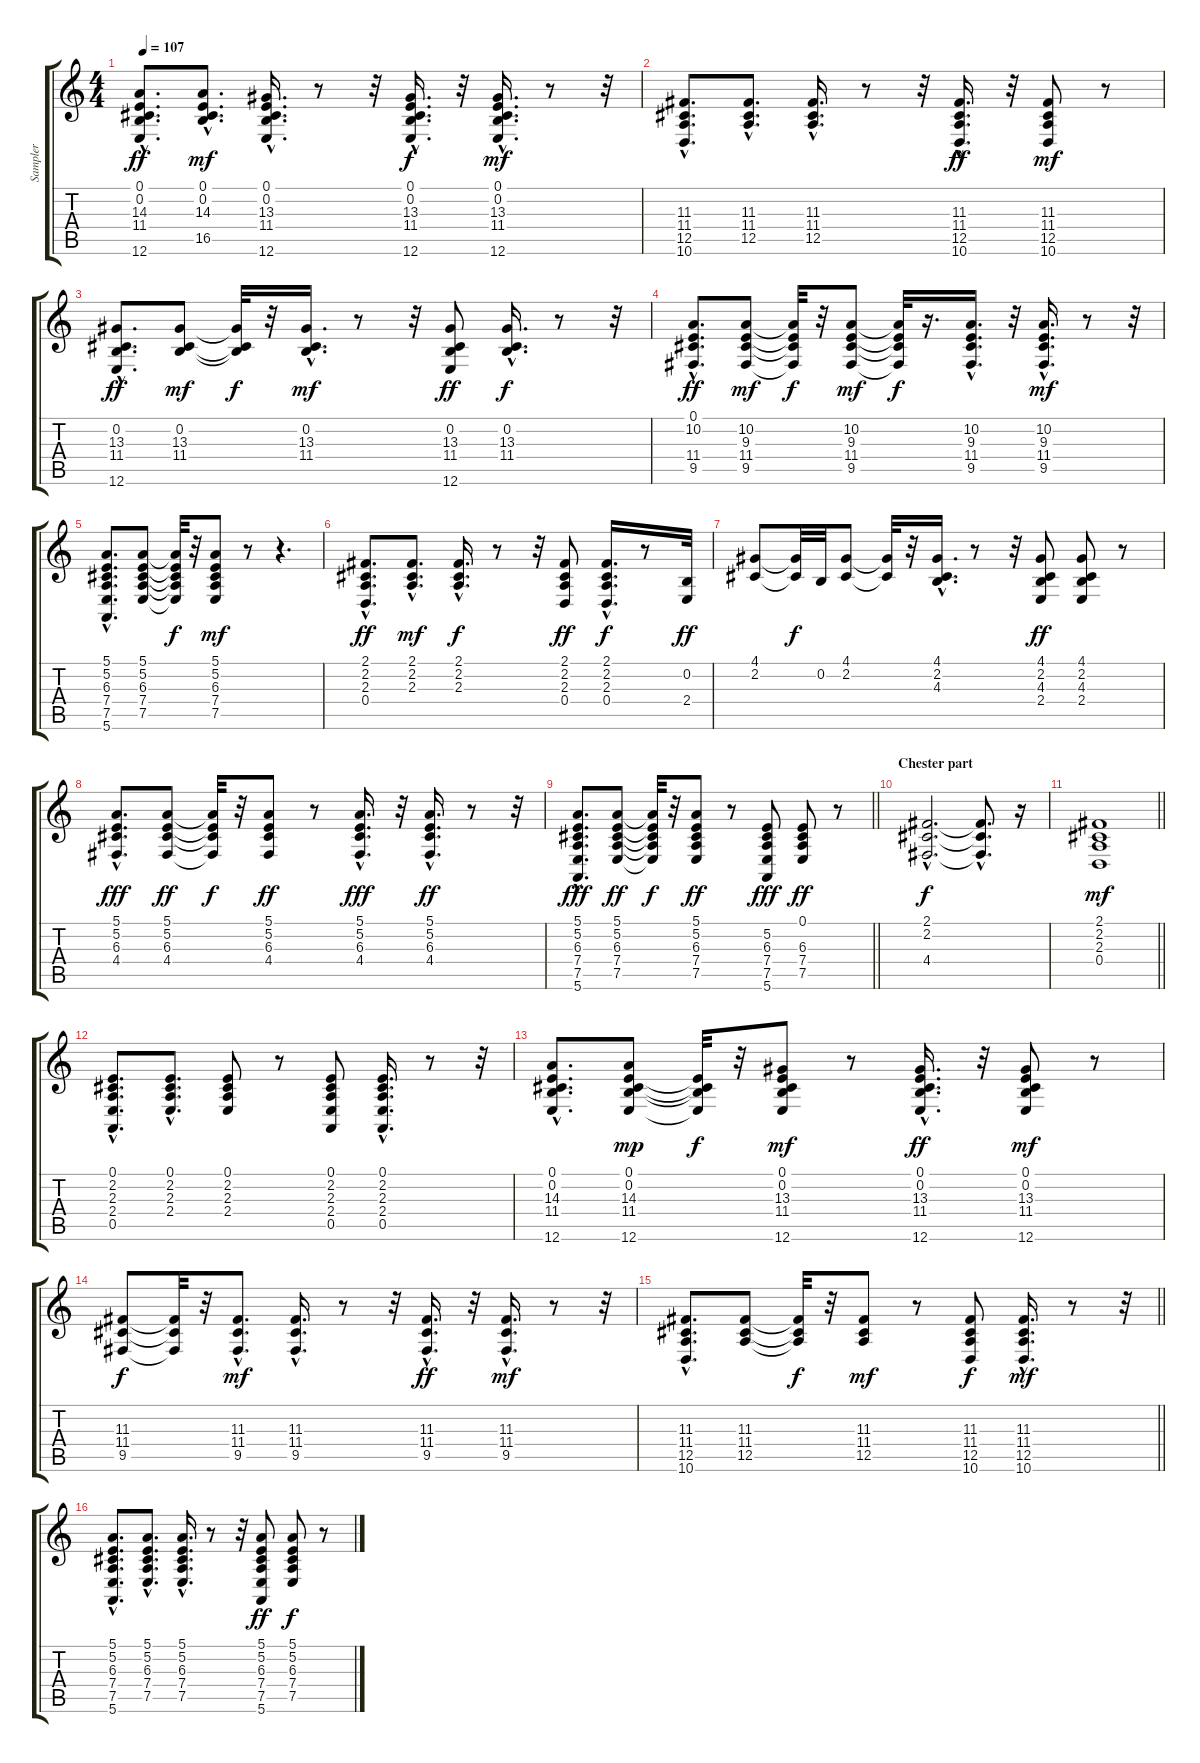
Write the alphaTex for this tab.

\track ("Sampler" "Sampler") {instrument acousticgrandpiano}
\staff {score tabs}
\tuning (E4 B3 G3 D3 A2 E2) {hide}
\ts (4 4)
\tempo 107
\clef g2
\ks c
(0.1{hac} 0.2{hac} 14.3{hac} 11.4{hac} 12.6{hac}).8{d dy ff} (0.1{hac} 0.2{hac} 14.3{hac} 16.5{hac}).8{d dy mf} (0.1{hac} 0.2{hac} 13.3{hac} 11.4{hac} 12.6{hac}).16{d} r.8 r.32 (0.1{hac} 0.2{hac} 13.3{hac} 11.4{hac} 12.6{hac}).16{d dy f} r.32 (0.1{hac} 0.2{hac} 13.3{hac} 11.4{hac} 12.6{hac}).16{d dy mf} r.8 r.32 |
(11.3{hac} 11.4{hac} 12.5{hac} 10.6{hac}).8{d} (11.3{hac} 11.4{hac} 12.5{hac}).8{d} (11.3{hac} 11.4{hac} 12.5{hac}).16{d} r.8 r.32 (11.3{hac} 11.4{hac} 12.5{hac} 10.6{hac}).16{d dy ff} r.32 (11.3 11.4 12.5 10.6).8{dy mf} r.8 |
(0.2{hac} 13.3{hac} 11.4{hac} 12.6{hac}).8{d dy ff} (0.2 13.3 11.4).8{dy mf} (0.2{t} 13.3{t} 11.4{t}).32{dy f} r.32 (0.2{hac} 13.3{hac} 11.4{hac}).16{d dy mf} r.8 r.32 (0.2 13.3 11.4 12.6).8{dy ff} (0.2{hac} 13.3{hac} 11.4{hac}).16{d dy f} r.8 r.32 |
(0.1{hac} 10.2{hac} 11.4{hac} 9.5{hac}).8{d dy ff} (10.2 9.3 11.4 9.5).8{dy mf} (10.2{t} 9.3{t} 11.4{t} 9.5{t}).32{dy f} r.32 (10.2 9.3 11.4 9.5).8{dy mf} (10.2{t} 9.3{t} 11.4{t} 9.5{t}).32{dy f} r.16{d} (10.2{hac} 9.3{hac} 11.4{hac} 9.5{hac}).16{d} r.32 (10.2{hac} 9.3{hac} 11.4{hac} 9.5{hac}).16{d dy mf} r.8 r.32 |
(5.1{hac} 5.2{hac} 6.3{hac} 7.4{hac} 7.5{hac} 5.6{hac}).8{d} (5.1 5.2 6.3 7.4 7.5).8 (5.1{t} 5.2{t} 6.3{t} 7.4{t} 7.5{t}).32{dy f} r.32 (5.1 5.2 6.3 7.4 7.5).8{dy mf} r.8 r.4{d} |
(2.1{hac} 2.2{hac} 2.3{hac} 0.4{hac}).8{d dy ff} (2.1{hac} 2.2{hac} 2.3{hac}).8{d dy mf} (2.1{hac} 2.2{hac} 2.3{hac}).16{d dy f} r.8 r.32 (2.1 2.2 2.3 0.4).8{dy ff} (2.1{hac} 2.2{hac} 2.3{hac} 0.4{hac}).16{d dy f} r.8 (0.2 2.4).32{dy ff} |
(4.1 2.2).8 (4.1{t} 2.2{t}).32{dy f} 0.2.32 (4.1 2.2).8 (4.1{t} 2.2{t}).32 r.32 (4.1{hac} 2.2{hac} 4.3{hac}).16{d} r.8 r.32 (4.1 2.2 4.3 2.4).8{dy ff} (4.1 2.2 4.3 2.4).8 r.8 |
(5.1{hac} 5.2{hac} 6.3{hac} 4.4{hac}).8{d dy fff} (5.1 5.2 6.3 4.4).8{dy ff} (5.1{t} 5.2{t} 6.3{t} 4.4{t}).32{dy f} r.32 (5.1 5.2 6.3 4.4).8{dy ff} r.8 (5.1{hac} 5.2{hac} 6.3{hac} 4.4{hac}).16{d dy fff} r.32 (5.1{hac} 5.2{hac} 6.3{hac} 4.4{hac}).16{d dy ff} r.8 r.32 |
\barLineRight lightlight
(5.1{hac} 5.2{hac} 6.3{hac} 7.4{hac} 7.5{hac} 5.6{hac}).8{d dy fff} (5.1 5.2 6.3 7.4 7.5).8{dy ff} (5.1{t} 5.2{t} 6.3{t} 7.4{t} 7.5{t}).32{dy f} r.32 (5.1 5.2 6.3 7.4 7.5).8{dy ff} r.8 (5.2 6.3 7.4 7.5 5.6).8{dy fff} (0.1 6.3 7.4 7.5).8{dy ff} r.8 |
\section ("" "Chester part")
(2.1{hac} 2.2{hac} 4.4{hac}).2{d dy f} (2.1{hac t} 2.2{hac t} 4.4{hac t}).8{d} r.16 |
\barLineRight lightlight
(2.1 2.2 2.3 0.4).1{dy mf} |
(0.1{hac} 2.2{hac} 2.3{hac} 2.4{hac} 0.5{hac}).8{d} (0.1{hac} 2.2{hac} 2.3{hac} 2.4{hac}).8{d} (0.1 2.2 2.3 2.4).8 r.8 (0.1 2.2 2.3 2.4 0.5).8 (0.1{hac} 2.2{hac} 2.3{hac} 2.4{hac} 0.5{hac}).16{d} r.8 r.32 |
(0.1{hac} 0.2{hac} 14.3{hac} 11.4{hac} 12.6{hac}).8{d} (0.1 0.2 14.3 11.4 12.6).8{dy mp} (0.1{t} 0.2{t} 11.4{t} 12.6{t}).32{dy f} r.32 (0.1 0.2 13.3 11.4 12.6).8{dy mf} r.8 (0.1{hac} 0.2{hac} 13.3{hac} 11.4{hac} 12.6{hac}).16{d dy ff} r.32 (0.1 0.2 13.3 11.4 12.6).8{dy mf} r.8 |
(11.3 11.4 9.5).8{dy f} (11.3{t} 11.4{t} 9.5{t}).32 r.32 (11.3{hac} 11.4{hac} 9.5{hac}).8{d dy mf} (11.3{hac} 11.4{hac} 9.5{hac}).16{d} r.8 r.32 (11.3{hac} 11.4{hac} 9.5{hac}).16{d dy ff} r.32 (11.3{hac} 11.4{hac} 9.5{hac}).16{d dy mf} r.8 r.32 |
\barLineRight lightlight
(11.3{hac} 11.4{hac} 12.5{hac} 10.6{hac}).8{d} (11.3 11.4 12.5).8 (11.3{t} 11.4{t} 12.5{t}).32{dy f} r.32 (11.3 11.4 12.5).8{dy mf} r.8 (11.3 11.4 12.5 10.6).8{dy f} (11.3{hac} 11.4{hac} 12.5{hac} 10.6{hac}).16{d dy mf} r.8 r.32 |
(5.1{hac} 5.2{hac} 6.3{hac} 7.4{hac} 7.5{hac} 5.6{hac}).8{d} (5.1{hac} 5.2{hac} 6.3{hac} 7.4{hac} 7.5{hac}).8{d} (5.1{hac} 5.2{hac} 6.3{hac} 7.4{hac} 7.5{hac}).16{d} r.8 r.32 (5.1 5.2 6.3 7.4 7.5 5.6).8{dy ff} (5.1 5.2 6.3 7.4 7.5).8{dy f} r.8
